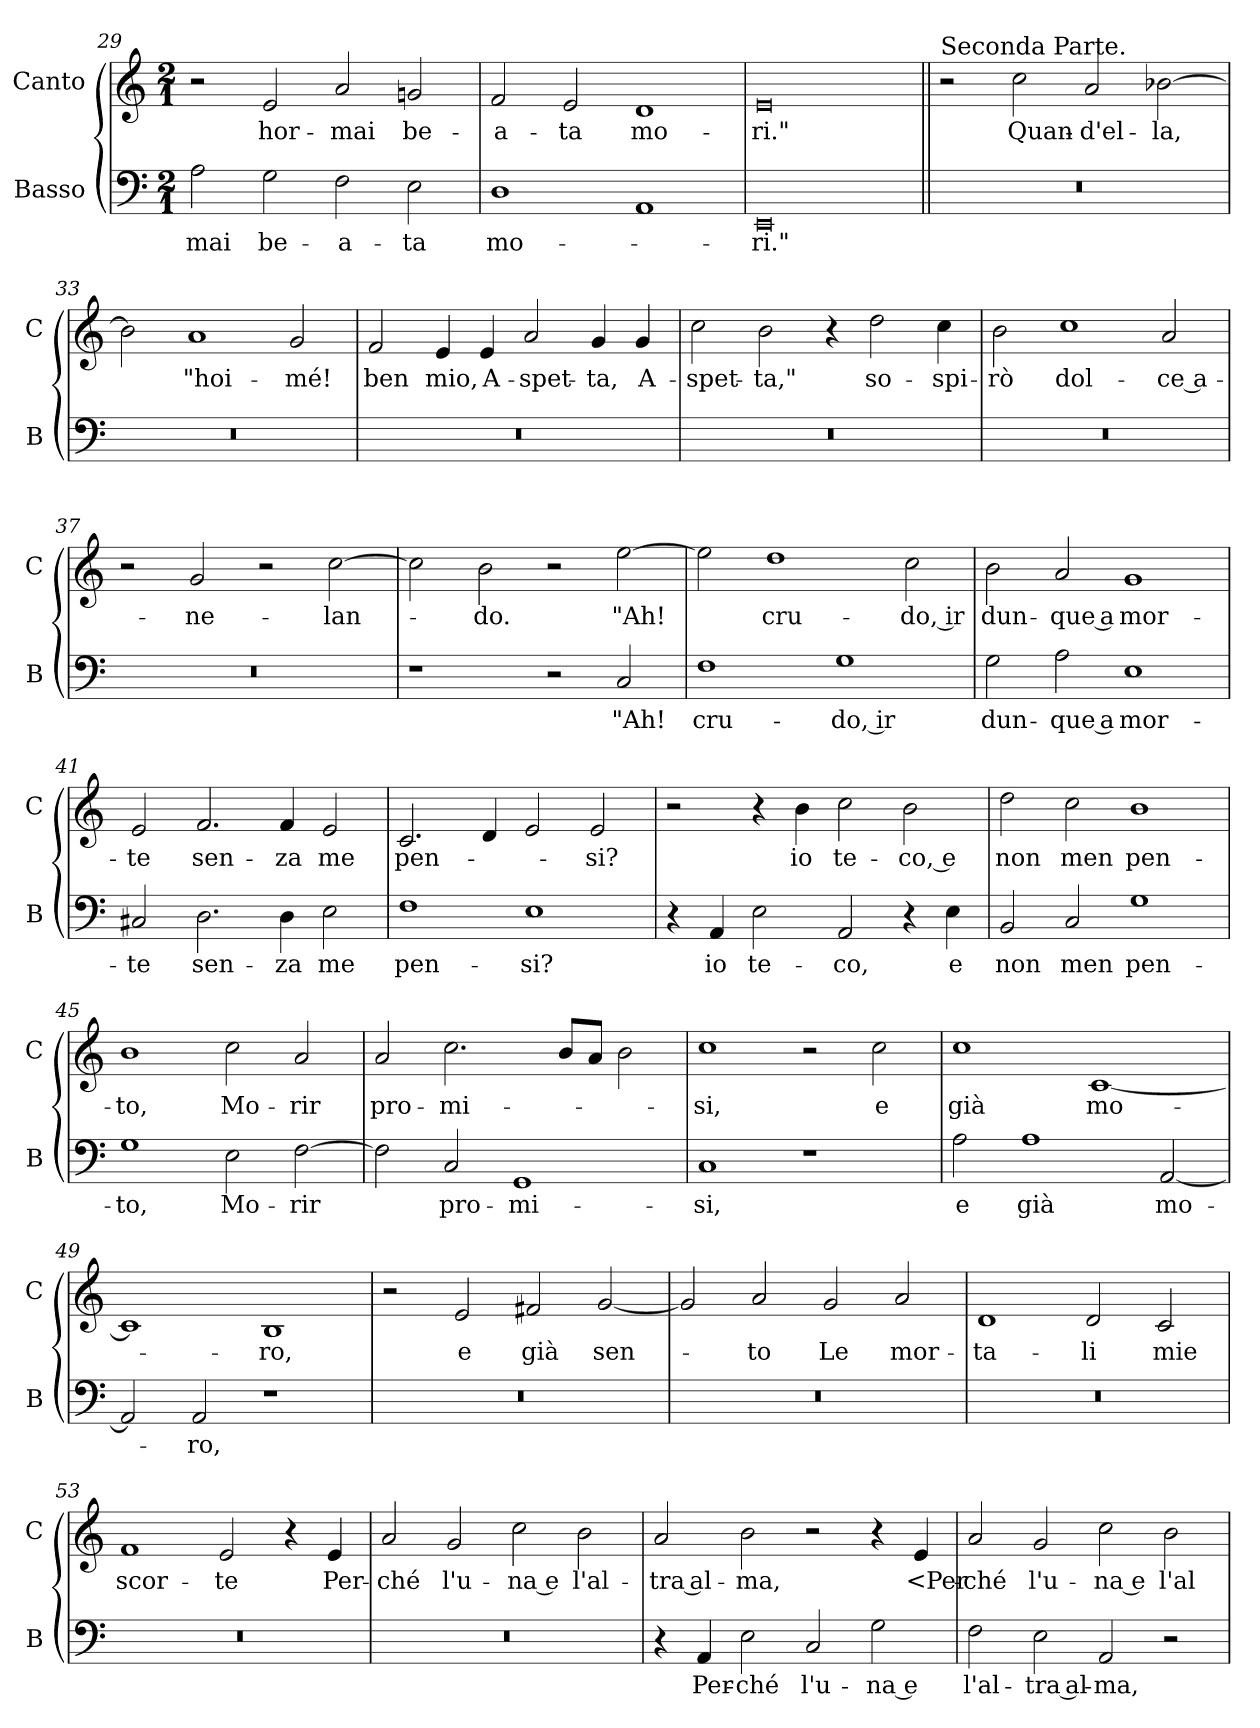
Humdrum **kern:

**kern	**text	**kern	**text
*part2	*part2	*part1	*part1
*staff2	*staff2	*staff1	*staff1
*I"Basso	*	*I"Canto	*
*I'B	*	*I'C	*
*clefF4	*	*clefG2	*
*k[]	*	*k[]	*
*C:	*	*C:	*
*M2/1	*	*M2/1	*
=29	=29	=29	=29
2A	-mai	2r	.
2G	be-	2e	hor-
2F	-a-	2a	-mai
2E	-ta	2gn	be-
=30	=30	=30	=30
1D	mo-	2f	-a-
.	.	2e	-ta
1AA	.	1d	mo-
=31	=31	=31	=31
0EE	-ri."	0e	-ri."
=32||	=32||	=32||	=32||
!	!	!LO:TX:a:t=Seconda Parte.	!
0r	.	2r	.
.	.	2cc	Quan-
.	.	2a	-d'el-
.	.	[2b-X	-la,
=33	=33	=33	=33
0r	.	2b-]	.
.	.	1a	"hoi-
.	.	2g	-mé!
=34	=34	=34	=34
0r	.	2f	ben
.	.	4e	mio,
.	.	4e	A-
.	.	2a	-spet-
.	.	4g	-ta,
.	.	4g	A-
=35	=35	=35	=35
0r	.	2cc	-spet-
.	.	2b	-ta,"
.	.	4r	.
.	.	2dd	so-
.	.	4cc	-spi-
=36	=36	=36	=36
0r	.	2b	-rò
.	.	1cc	dol-
.	.	2a	-ce a-
=37	=37	=37	=37
0r	.	2r	.
.	.	2g	-ne-
.	.	2r	.
.	.	[2cc	-lan-
=38	=38	=38	=38
1r	.	2cc]	.
.	.	2b	-do.
2r	.	2r	.
2C	"Ah!	[2ee	"Ah!
=39	=39	=39	=39
1F	cru-	2ee]	.
.	.	1dd	cru-
1G	-do, ir	.	.
.	.	2cc	-do, ir
=40	=40	=40	=40
2G	dun-	2b	dun-
2A	-que a	2a	-que a
1E	mor-	1g	mor-
=41	=41	=41	=41
2C#X	-te	2e	-te
2.D	sen-	2.f	sen-
4D	-za	4f	-za
2E	me	2e	me
=42	=42	=42	=42
1F	pen-	2.c	pen-
.	.	4d	.
1E	-si?	2e	.
.	.	2e	-si?
=43	=43	=43	=43
4r	.	2r	.
4AA	io	.	.
2E	te-	4r	.
.	.	4b	io
2AA	-co,	2cc	te-
4r	.	2b	-co, e
4E	e	.	.
=44	=44	=44	=44
2BB	non	2dd	non
2C	men	2cc	men
1G	pen-	1b	pen-
=45	=45	=45	=45
1G	-to,	1b	-to,
2E	Mo-	2cc	Mo-
[2F	-rir	2a	-rir
=46	=46	=46	=46
2F]	.	2a	pro-
2C	pro-	2.cc	-mi-
1GG	-mi-	.	.
.	.	8bL	.
.	.	8aJ	.
.	.	2b	.
=47	=47	=47	=47
1C	-si,	1cc	-si,
1r	.	2r	.
.	.	2cc	e
=48	=48	=48	=48
2A	e	1cc	già
1A	già	.	.
.	.	[1c	mo-
[2AA	mo-	.	.
=49	=49	=49	=49
2AA]	.	1c]	.
2AA	-ro,	.	.
1r	.	1B	-ro,
=50	=50	=50	=50
0r	.	2r	.
.	.	2e	e
.	.	2f#X	già
.	.	[2g	sen-
=51	=51	=51	=51
0r	.	2g]	.
.	.	2a	-to
.	.	2g	Le
.	.	2a	mor-
=52	=52	=52	=52
0r	.	1d	-ta-
.	.	2d	-li
.	.	2c	mie
=53	=53	=53	=53
0r	.	1f	scor-
.	.	2e	-te
.	.	4r	.
.	.	4e	Per-
=54	=54	=54	=54
0r	.	2a	-ché
.	.	2g	l'u-
.	.	2cc	-na e
.	.	2b	l'al-
=55	=55	=55	=55
4r	.	2a	-tra al-
4AA	Per-	.	.
2E	-ché	2b	-ma,
2C	l'u-	2r	.
2G	-na e	4r	.
.	.	4e	<Per-
=56	=56	=56	=56
2F	l'al-	2a	-ché
2E	-tra al-	2g	l'u-
2AA	-ma,	2cc	-na e
2r	.	2b	l'al-
=	=	=	=
*-	*-	*-	*-
